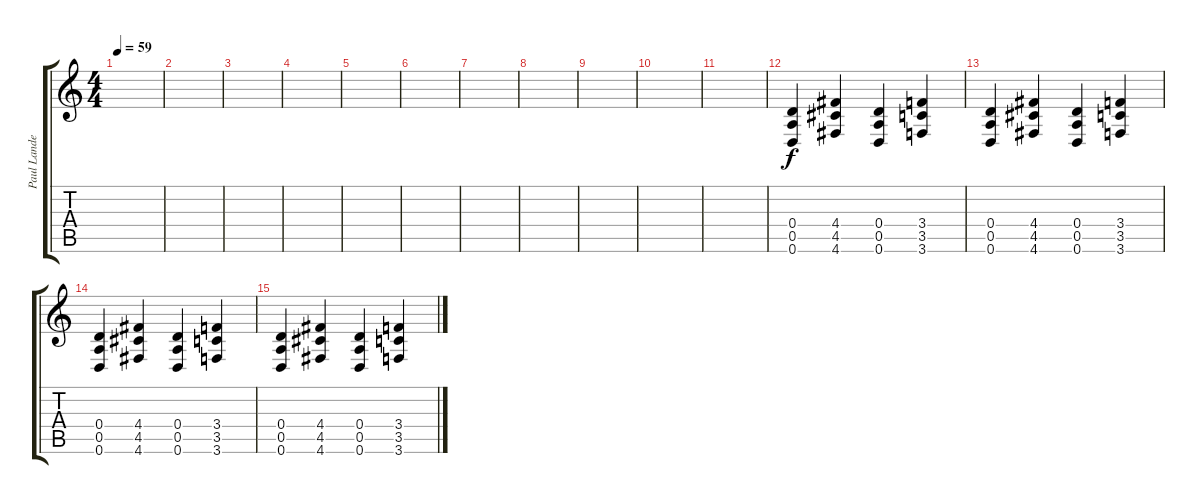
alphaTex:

\track ("Paul Landers (clean)" "Paul Lande") {instrument electricguitarclean}
\staff {score tabs}
\tuning (E4 B3 G3 D3 A2 D2) {hide}
\ts (4 4)
\tempo 59
\clef g2
\ks c
|
|
|
|
|
|
|
|
|
|
|
(0.4 0.5 0.6).4 (4.4 4.5 4.6).4 (0.4 0.5 0.6).4 (3.4 3.5 3.6).4 |
(0.4 0.5 0.6).4 (4.4 4.5 4.6).4 (0.4 0.5 0.6).4 (3.4 3.5 3.6).4 |
(0.4 0.5 0.6).4 (4.4 4.5 4.6).4 (0.4 0.5 0.6).4 (3.4 3.5 3.6).4 |
(0.4 0.5 0.6).4 (4.4 4.5 4.6).4 (0.4 0.5 0.6).4 (3.4 3.5 3.6).4
